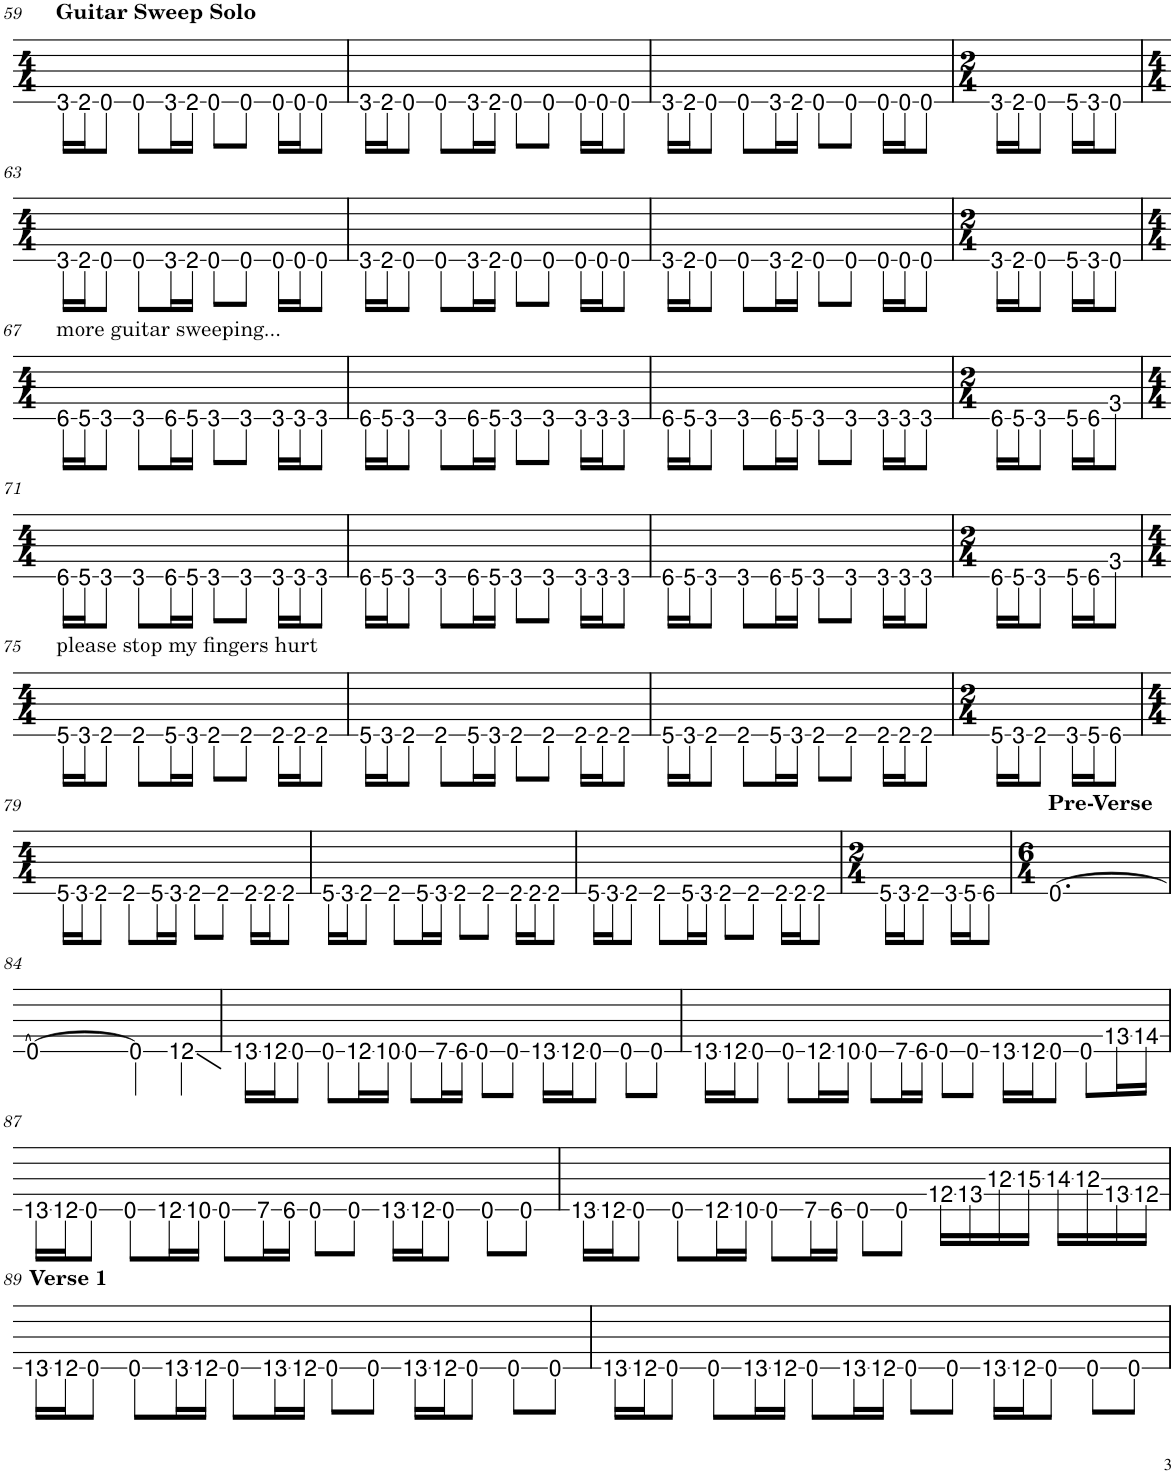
**kern
*part1
*staff1
*I"5-String Bass Guitar
*I'5-Str. Bass
!!LO:PB:g=z
*
*Trd7c12
*k[f#c#]
*M4/4
=59
!LO:TX:a:B:t=Guitar Sweep Solo
16DD\LL
16CC#\J
8BBB\J
8BBB\L
16DD\L
16CC#\JJ
8BBB\L
8BBB\J
16BBB\LL
16BBB\J
8BBB\J
=60
16DD\LL
16CC#\J
8BBB\J
8BBB\L
16DD\L
16CC#\JJ
8BBB\L
8BBB\J
16BBB\LL
16BBB\J
8BBB\J
=61
16DD\LL
16CC#\J
8BBB\J
8BBB\L
16DD\L
16CC#\JJ
8BBB\L
8BBB\J
16BBB\LL
16BBB\J
8BBB\J
=62
*M2/4
16DD\LL
16CC#\J
8BBB\J
16EE\LL
16DD\J
8BBB\J
!!LO:LB:g=z
=63
*M4/4
16DD\LL
16CC#\J
8BBB\J
8BBB\L
16DD\L
16CC#\JJ
8BBB\L
8BBB\J
16BBB\LL
16BBB\J
8BBB\J
=64
16DD\LL
16CC#\J
8BBB\J
8BBB\L
16DD\L
16CC#\JJ
8BBB\L
8BBB\J
16BBB\LL
16BBB\J
8BBB\J
=65
16DD\LL
16CC#\J
8BBB\J
8BBB\L
16DD\L
16CC#\JJ
8BBB\L
8BBB\J
16BBB\LL
16BBB\J
8BBB\J
=66
*M2/4
16DD\LL
16CC#\J
8BBB\J
16EE\LL
16DD\J
8BBB\J
!!LO:LB:g=z
=67
*M4/4
!LO:TX:a:t=more guitar sweeping...
16FF\LL
16EE\J
8DD\J
8DD\L
16FF\L
16EE\JJ
8DD\L
8DD\J
16DD\LL
16DD\J
8DD\J
=68
16FF\LL
16EE\J
8DD\J
8DD\L
16FF\L
16EE\JJ
8DD\L
8DD\J
16DD\LL
16DD\J
8DD\J
=69
16FF\LL
16EE\J
8DD\J
8DD\L
16FF\L
16EE\JJ
8DD\L
8DD\J
16DD\LL
16DD\J
8DD\J
=70
*M2/4
16FF\LL
16EE\J
8DD\J
16EE\LL
16FF\J
8GG\J
!!LO:LB:g=z
=71
*M4/4
16FF\LL
16EE\J
8DD\J
8DD\L
16FF\L
16EE\JJ
8DD\L
8DD\J
16DD\LL
16DD\J
8DD\J
=72
16FF\LL
16EE\J
8DD\J
8DD\L
16FF\L
16EE\JJ
8DD\L
8DD\J
16DD\LL
16DD\J
8DD\J
=73
16FF\LL
16EE\J
8DD\J
8DD\L
16FF\L
16EE\JJ
8DD\L
8DD\J
16DD\LL
16DD\J
8DD\J
=74
*M2/4
16FF\LL
16EE\J
8DD\J
16EE\LL
16FF\J
8GG\J
!!LO:LB:g=z
=75
*M4/4
!LO:TX:a:t=please stop my fingers hurt
16EE\LL
16DD\J
8CC#\J
8CC#\L
16EE\L
16DD\JJ
8CC#\L
8CC#\J
16CC#\LL
16CC#\J
8CC#\J
=76
16EE\LL
16DD\J
8CC#\J
8CC#\L
16EE\L
16DD\JJ
8CC#\L
8CC#\J
16CC#\LL
16CC#\J
8CC#\J
=77
16EE\LL
16DD\J
8CC#\J
8CC#\L
16EE\L
16DD\JJ
8CC#\L
8CC#\J
16CC#\LL
16CC#\J
8CC#\J
=78
*M2/4
16EE\LL
16DD\J
8CC#\J
16DD\LL
16EE\J
8FF\J
!!LO:LB:g=z
=79
*M4/4
16EE\LL
16DD\J
8CC#\J
8CC#\L
16EE\L
16DD\JJ
8CC#\L
8CC#\J
16CC#\LL
16CC#\J
8CC#\J
=80
16EE\LL
16DD\J
8CC#\J
8CC#\L
16EE\L
16DD\JJ
8CC#\L
8CC#\J
16CC#\LL
16CC#\J
8CC#\J
=81
16EE\LL
16DD\J
8CC#\J
8CC#\L
16EE\L
16DD\JJ
8CC#\L
8CC#\J
16CC#\LL
16CC#\J
8CC#\J
=82
*M2/4
16EE\LL
16DD\J
8CC#\J
16DD\LL
16EE\J
8FF\J
=83
*M6/4
!LO:TX:a:B:t=Pre-Verse
[1.BBB
!!LO:LB:g=z
=84
1BBB_
4BBB\]
4BB\
=85
16C\LL
16BB\J
8BBB\J
8BBB\L
16BB\L
16AA\JJ
8BBB\L
16FF#\L
16FF\JJ
8BBB\L
8BBB\J
16C\LL
16BB\J
8BBB\J
8BBB\L
8BBB\J
=86
16C\LL
16BB\J
8BBB\J
8BBB\L
16BB\L
16AA\JJ
8BBB\L
16FF#\L
16FF\JJ
8BBB\L
8BBB\J
16C\LL
16BB\J
8BBB\J
8BBB\L
16F\L
16F#\JJ
!!LO:LB:g=z
=87
16C\LL
16BB\J
8BBB\J
8BBB\L
16BB\L
16AA\JJ
8BBB\L
16FF#\L
16FF\JJ
8BBB\L
8BBB\J
16C\LL
16BB\J
8BBB\J
8BBB\L
8BBB\J
=88
16C\LL
16BB\J
8BBB\J
8BBB\L
16BB\L
16AA\JJ
8BBB\L
16FF#\L
16FF\JJ
8BBB\L
8BBB\J
16E\LL
16F\
16A\
16c\JJ
16B\LL
16A\
16F\
16E\JJ
!!LO:LB:g=z
=89
!LO:TX:a:B:t=Verse 1
16C\LL
16BB\J
8BBB\J
8BBB\L
16C\L
16BB\JJ
8BBB\L
16C\L
16BB\JJ
8BBB\L
8BBB\J
16C\LL
16BB\J
8BBB\J
8BBB\L
8BBB\J
=90
16C\LL
16BB\J
8BBB\J
8BBB\L
16C\L
16BB\JJ
8BBB\L
16C\L
16BB\JJ
8BBB\L
8BBB\J
16C\LL
16BB\J
8BBB\J
8BBB\L
8BBB\J
=
*-
